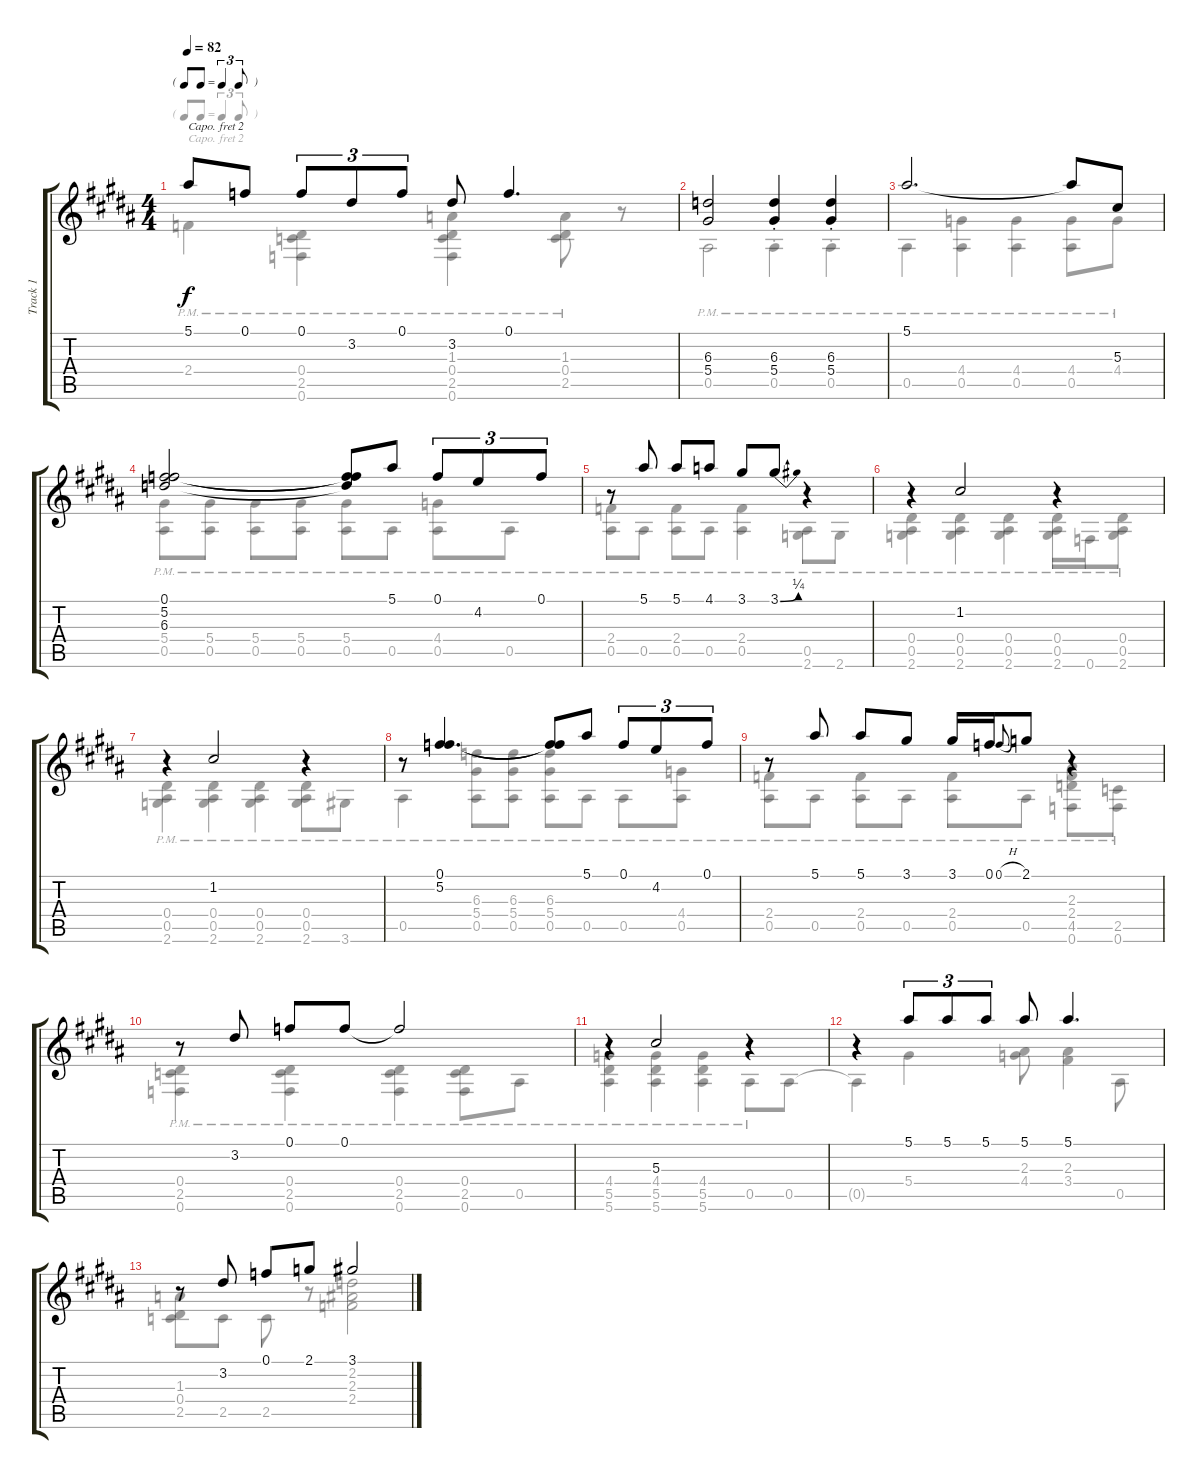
\track ("Track 1" "Track 1") {instrument acousticguitarsteel}
\staff {score tabs}
\capo 2
\tuning (Eb4 Bb3 Gb3 Db3 Ab2 Eb2) {hide}
\voice
\ts (4 4)
\tf triplet8th
\tempo 82
\clef g2
\ks b
5.1.8{dy f} 0.1.8 0.1.8{tu (3 2)} 3.2.8{tu (3 2)} 0.1.8{tu (3 2)} 3.2.8 0.1.4{d} |
(6.3 5.4).2 (6.3{st} 5.4{st}).4 (6.3{st} 5.4{st}).4 |
5.1.2{d} 5.1{t}.8 5.3.8 |
(0.1 5.2 6.3).2 (0.1{t} 5.2{t} 6.3{t}).8 5.1.8 0.1.8{tu (3 2)} 4.2.8{tu (3 2)} 0.1.8{tu (3 2)} |
r.8 5.1.8 5.1.8 4.1.8 3.1.8 3.1{be (bend 0 0 60 1)}.8 r.4 |
r.4 1.2.2 r.4 |
r.4 1.2.2 r.4 |
r.8 (0.1 5.2).4{d} (0.1{t} 5.2{t}).8 5.1.8 0.1.8{tu (3 2)} 4.2.8{tu (3 2)} 0.1.8{tu (3 2)} |
r.8 5.1.8 5.1.8 3.1.8 3.1.16 0.1.16 0.1{h}.8{gr onbeat} 2.1.8 r.4 |
r.8 3.2.8 0.1.8 0.1.8 0.1{t}.2 |
r.4 5.3.2 r.4 |
r.4 5.1.8{tu (3 2)} 5.1.8{tu (3 2)} 5.1.8{tu (3 2)} 5.1.8 5.1.4{d} |
r.8 3.2.8 0.1.8 2.1.8 3.1.2
\voice
\clef g2
\ottava regular
\simile none
\ks b
2.4{pm}.4{dy f} (0.4{pm} 2.5{pm} 0.6{pm}).4 (1.3{pm} 0.4{pm} 2.5{pm} 0.6{pm}).4 (1.3{pm} 0.4{pm} 2.5{pm}).8 r.8 |
0.5{pm}.2 0.5{pm st}.4 0.5{pm st}.4 |
0.5{pm}.4 (4.4{pm} 0.5{pm}).4 (4.4{pm} 0.5{pm}).4 (4.4{pm} 0.5{pm}).8 4.4{pm}.8 |
(5.4{pm} 0.5{pm}).8 (5.4{pm} 0.5{pm}).8 (5.4{pm} 0.5{pm}).8 (5.4{pm} 0.5{pm}).8 (5.4{pm} 0.5{pm}).8 0.5{pm}.8 (4.4{pm} 0.5{pm}).8 0.5{pm}.8 |
(2.4{pm} 0.5{pm}).8 0.5{pm}.8 (2.4{pm} 0.5{pm}).8 0.5{pm}.8 (2.4{pm} 0.5{pm}).4 (0.5{pm} 2.6{pm}).8 2.6{pm}.8 |
(0.4{pm} 0.5{pm} 2.6{pm}).4 (0.4{pm} 0.5{pm} 2.6{pm}).4 (0.4{pm} 0.5{pm} 2.6{pm}).4 (0.4{pm} 0.5{pm} 2.6{pm}).16 0.6{pm}.16 (0.4{pm} 0.5{pm} 2.6{pm}).8 |
(0.4{pm} 0.5{pm} 2.6{pm}).4 (0.4{pm} 0.5{pm} 2.6{pm}).4 (0.4{pm} 0.5{pm} 2.6{pm}).4 (0.4{pm} 0.5{pm} 2.6{pm}).8 3.6{pm}.8 |
0.5{pm}.4 (6.3{pm} 5.4{pm} 0.5{pm}).8 (6.3{pm} 5.4{pm} 0.5{pm}).8 (6.3{pm} 5.4{pm} 0.5{pm}).8 0.5{pm}.8 0.5{pm}.8 (4.4{pm} 0.5{pm}).8 |
(2.4{pm} 0.5{pm}).8 0.5{pm}.8 (2.4{pm} 0.5{pm}).8 0.5{pm}.8 (2.4{pm} 0.5{pm}).8 0.5{pm}.8 (2.3{pm} 2.4{pm} 4.5{pm} 0.6{pm}).8 (2.5{pm} 0.6{pm}).8 |
(0.4{pm} 2.5{pm} 0.6{pm}).4 (0.4{pm} 2.5{pm} 0.6{pm}).4 (0.4{pm} 2.5{pm} 0.6{pm}).4 (0.4{pm} 2.5{pm} 0.6{pm}).8 0.5{pm}.8 |
(4.4{pm} 5.5{pm} 5.6{pm}).4 (4.4{pm} 5.5{pm} 5.6{pm}).4 (4.4{pm} 5.5{pm} 5.6{pm}).4 0.5{pm}.8 0.5.8 |
0.5{t}.4 5.4.4 (2.3 4.4).8 (2.3 3.4).4 0.5.8 |
(1.3 0.4 2.5).8 2.5.8 2.5.8 r.8 (2.2 2.3 2.4).2
